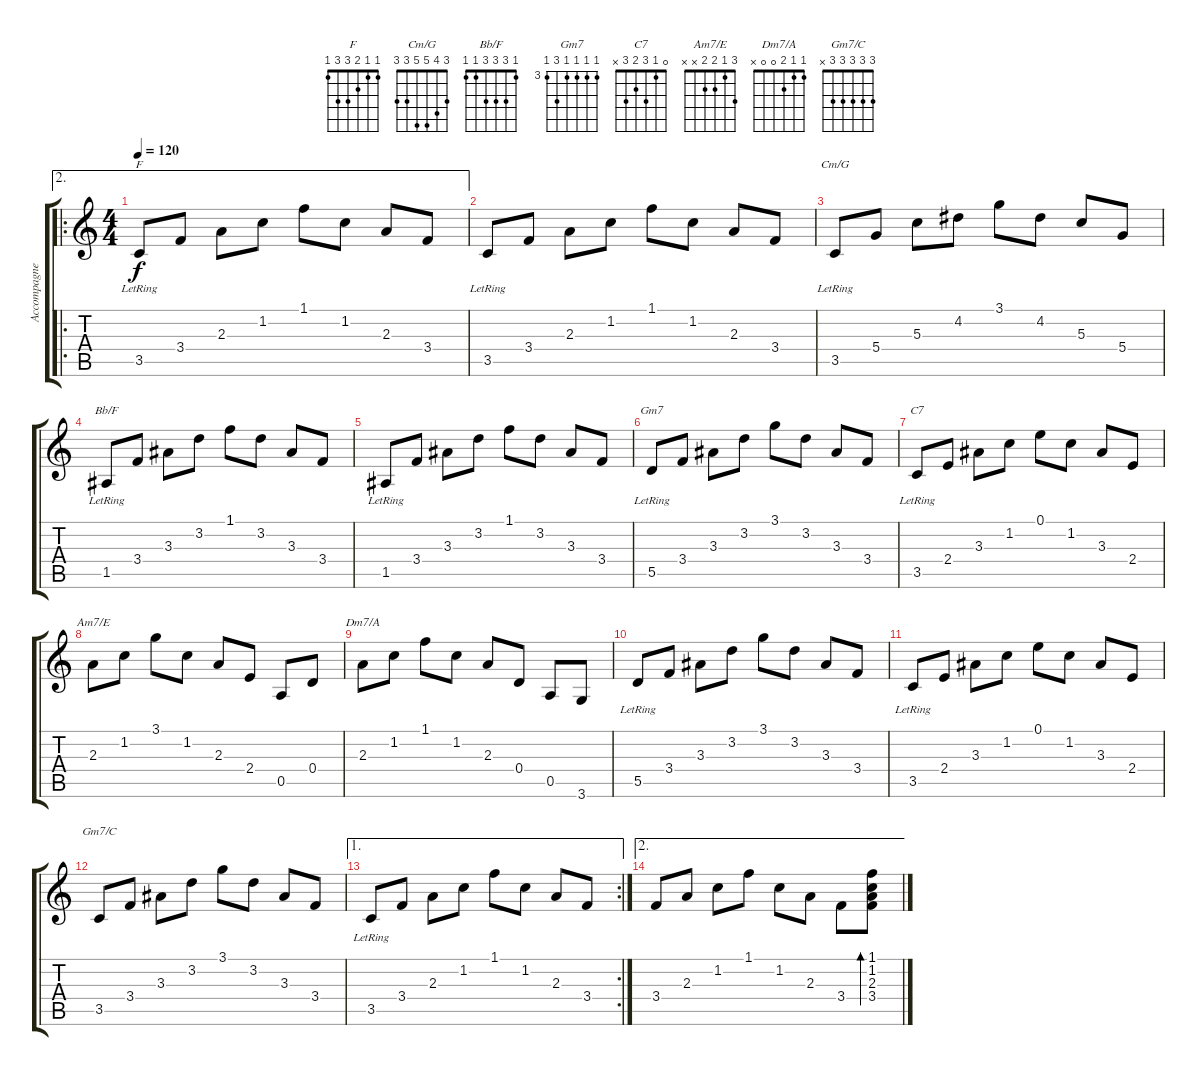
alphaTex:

\track ("Accompagnement Arpège" "Accompagne") {instrument electricguitarjazz}
\staff {score tabs}
\tuning (E4 B3 G3 D3 A2 E2) {hide}
\chord ("F" 1 1 2 3 3 1)
\chord ("Cm/G" 3 4 5 5 3 3)
\chord ("Bb/F" 1 3 3 3 1 1)
\chord ("Gm7" 3 3 3 3 5 3) {firstfret 3}
\chord ("C7" 0 1 3 2 3 x)
\chord ("Am7/E" 3 1 2 2 x x)
\chord ("Dm7/A" 1 1 2 0 0 x)
\chord ("Gm7/C" 3 3 3 3 3 x)
\ae 2
\ro
\ts (4 4)
\tempo 120
\clef g2
\ks c
3.5{lr}.8{ch "F" dy f} 3.4.8 2.3.8 1.2.8 1.1.8 1.2.8 2.3.8 3.4.8 |
3.5{lr}.8 3.4.8 2.3.8 1.2.8 1.1.8 1.2.8 2.3.8 3.4.8 |
3.5{lr}.8{ch "Cm/G"} 5.4.8 5.3.8 4.2.8 3.1.8 4.2.8 5.3.8 5.4.8 |
1.5{lr}.8{ch "Bb/F"} 3.4.8 3.3.8 3.2.8 1.1.8 3.2.8 3.3.8 3.4.8 |
1.5{lr}.8 3.4.8 3.3.8 3.2.8 1.1.8 3.2.8 3.3.8 3.4.8 |
5.5{lr}.8{ch "Gm7"} 3.4.8 3.3.8 3.2.8 3.1.8 3.2.8 3.3.8 3.4.8 |
3.5{lr}.8{ch "C7"} 2.4.8 3.3.8 1.2.8 0.1.8 1.2.8 3.3.8 2.4.8 |
2.3.8{ch "Am7/E"} 1.2.8 3.1.8 1.2.8 2.3.8 2.4.8 0.5.8 0.4.8 |
2.3.8{ch "Dm7/A"} 1.2.8 1.1.8 1.2.8 2.3.8 0.4.8 0.5.8 3.6.8 |
5.5{lr}.8 3.4.8 3.3.8 3.2.8 3.1.8 3.2.8 3.3.8 3.4.8 |
3.5{lr}.8 2.4.8 3.3.8 1.2.8 0.1.8 1.2.8 3.3.8 2.4.8 |
3.5.8{ch "Gm7/C"} 3.4.8 3.3.8 3.2.8 3.1.8 3.2.8 3.3.8 3.4.8 |
\ae 1
\rc 2
3.5{lr}.8 3.4.8 2.3.8 1.2.8 1.1.8 1.2.8 2.3.8 3.4.8 |
\ae 2
3.4.8 2.3.8 1.2.8 1.1.8 1.2.8 2.3.8 3.4.8 (1.1 1.2 2.3 3.4).8{bd 240}
